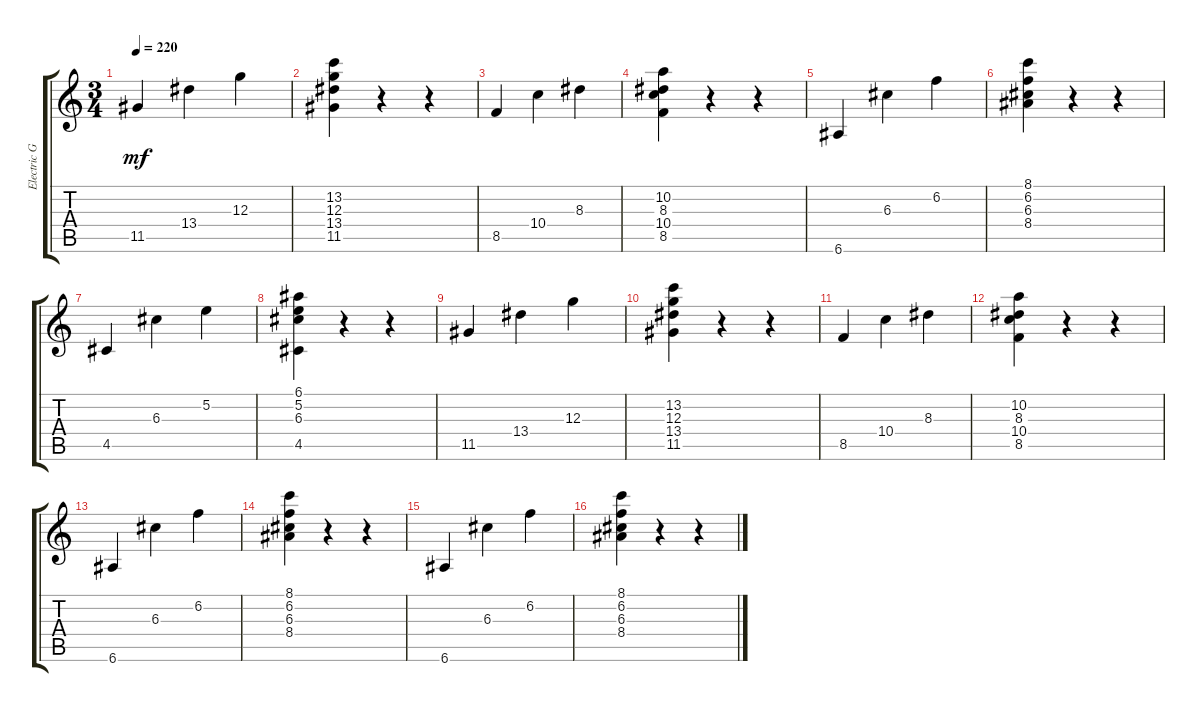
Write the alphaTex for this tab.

\track ("Electric Guitar" "Electric G") {instrument electricguitarclean}
\staff {score tabs}
\tuning (E4 B3 G3 D3 A2 E2) {hide}
\ts (3 4)
\tempo 220
\clef g2
\ks c
11.5.4{dy mf} 13.4.4 12.3.4 |
(13.2 12.3 13.4 11.5).4 r.4 r.4 |
8.5.4 10.4.4 8.3.4 |
(10.2 8.3 10.4 8.5).4 r.4 r.4 |
6.6.4 6.3.4 6.2.4 |
(8.1 6.2 6.3 8.4).4 r.4 r.4 |
4.5.4 6.3.4 5.2.4 |
(6.1 5.2 6.3 4.5).4 r.4 r.4 |
11.5.4 13.4.4 12.3.4 |
(13.2 12.3 13.4 11.5).4 r.4 r.4 |
8.5.4 10.4.4 8.3.4 |
(10.2 8.3 10.4 8.5).4 r.4 r.4 |
6.6.4 6.3.4 6.2.4 |
(8.1 6.2 6.3 8.4).4 r.4 r.4 |
6.6.4 6.3.4 6.2.4 |
(8.1 6.2 6.3 8.4).4 r.4 r.4
